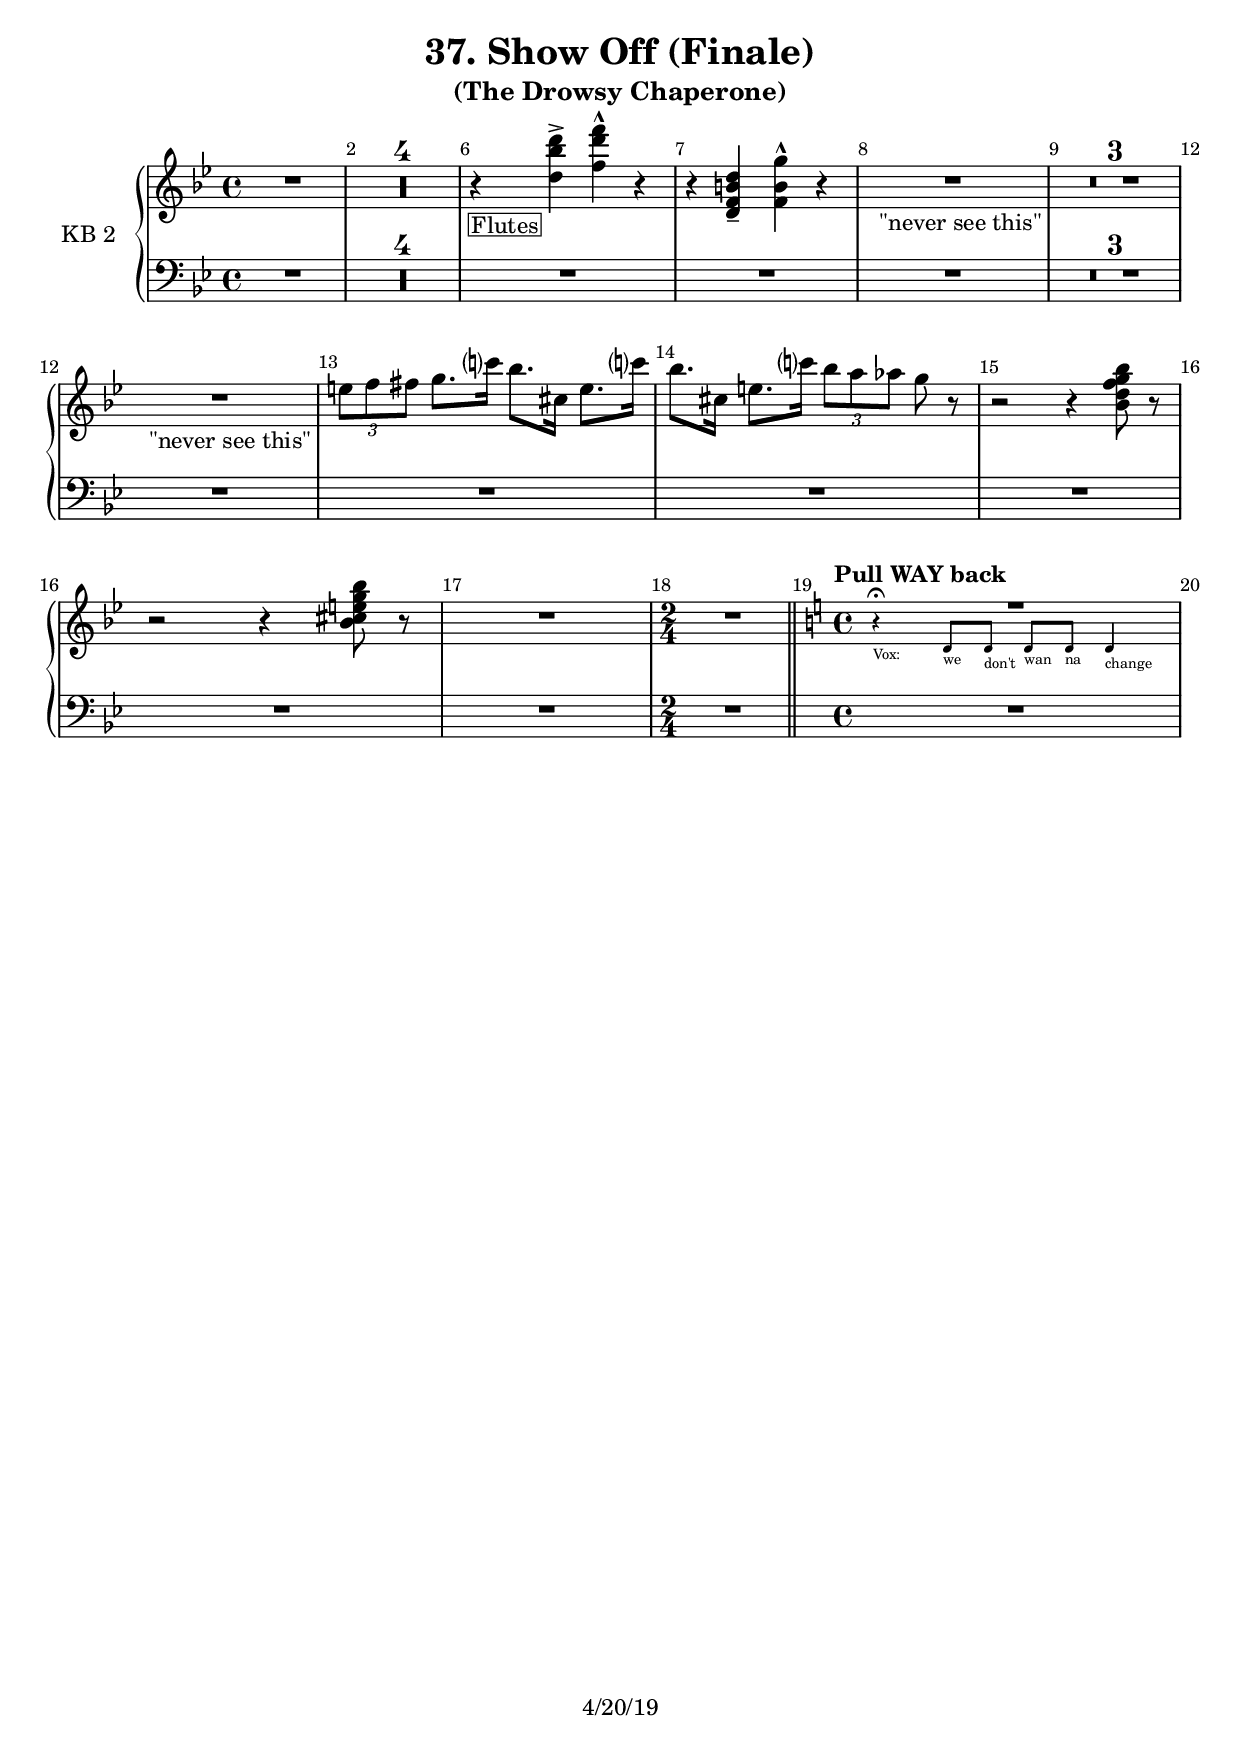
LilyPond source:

\version "2.18.2"

\header {
  title = "37. Show Off (Finale)"
  subtitle = "(The Drowsy Chaperone)"
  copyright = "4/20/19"
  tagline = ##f
}

global = {
  \key bes \major
  \time 4/4
  %\tempo "Andante cantabile"
  \compressFullBarRests
  \textLengthOn
  \override Score.BarNumber.break-visibility = ##(#t #t #t)
}

right = \relative c'' {
  \global
  R1 R1*4 r4_\markup { \box "Flutes" } <d bes' d>-> <f d' f>-^ r r <d, f b d>-- <f b g'>-^ r <>_"\"never see this\""R1 R1*3 \break <>_"\"never see this\"" R1 %106-113
  \tuplet 3/2 {e'8 f fis} g8. c?16 bes8. cis,16 e8. c'?16 bes8. cis,16 e8. c'?16 \tuplet 3/2 { bes8 a as } g r %114-115
  r2 r4 <bes, d f g bes>8 r r2 r4 <bes cis e g bes>8 r R1 \time 2/4 R2 \bar "||" %114-119
  \time 4/4 \key c \major \tempo "Pull WAY back" << { R1 } \\ \new CueVoice { r4_"Vox:"\fermata d,8_"we" d_"don't" d_"wan" d_"na" d4_"change" } >>
  
}

left = \relative c' {
  \global
  R1 R1*4 R1*2 R1 R1*3 R1 %106-113
  R1*2 R1*3 R2*1 %114-119
  R1
  
}

\score {
  \new PianoStaff \with {
    instrumentName = "KB 2"
  } <<
    \new Staff = "right" \right
    \new Staff = "left" { \clef bass \left }
  >>
  \layout { }
}
